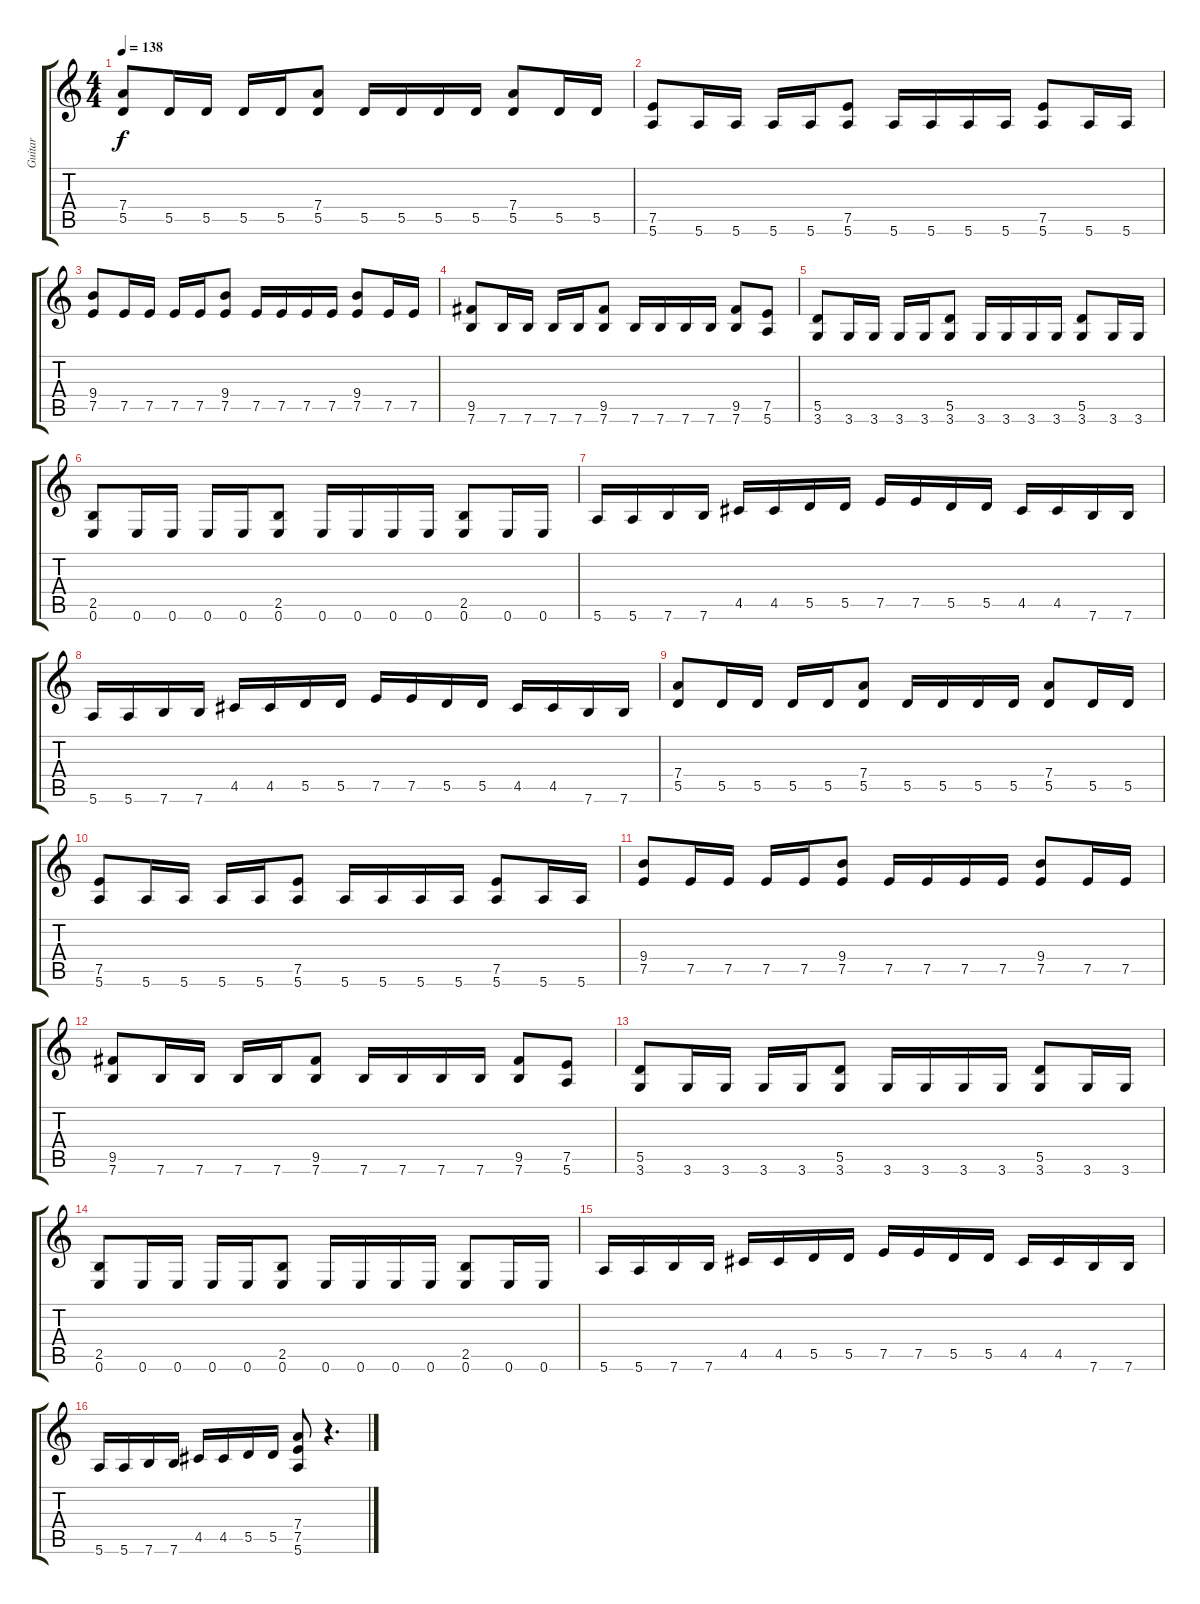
\track ("Guitar" "Guitar") {instrument distortionguitar}
\staff {score tabs}
\tuning (E4 B3 G3 D3 A2 E2) {hide}
\ts (4 4)
\tempo 138
\clef g2
\ks c
(7.4 5.5).8{dy f} 5.5.16 5.5.16 5.5.16 5.5.16 (7.4 5.5).8 5.5.16 5.5.16 5.5.16 5.5.16 (7.4 5.5).8 5.5.16 5.5.16 |
(7.5 5.6).8 5.6.16 5.6.16 5.6.16 5.6.16 (7.5 5.6).8 5.6.16 5.6.16 5.6.16 5.6.16 (7.5 5.6).8 5.6.16 5.6.16 |
(9.4 7.5).8 7.5.16 7.5.16 7.5.16 7.5.16 (9.4 7.5).8 7.5.16 7.5.16 7.5.16 7.5.16 (9.4 7.5).8 7.5.16 7.5.16 |
(9.5 7.6).8 7.6.16 7.6.16 7.6.16 7.6.16 (9.5 7.6).8 7.6.16 7.6.16 7.6.16 7.6.16 (9.5 7.6).8 (7.5 5.6).8 |
(5.5 3.6).8 3.6.16 3.6.16 3.6.16 3.6.16 (5.5 3.6).8 3.6.16 3.6.16 3.6.16 3.6.16 (5.5 3.6).8 3.6.16 3.6.16 |
(2.5 0.6).8 0.6.16 0.6.16 0.6.16 0.6.16 (2.5 0.6).8 0.6.16 0.6.16 0.6.16 0.6.16 (2.5 0.6).8 0.6.16 0.6.16 |
5.6.16 5.6.16 7.6.16 7.6.16 4.5.16 4.5.16 5.5.16 5.5.16 7.5.16 7.5.16 5.5.16 5.5.16 4.5.16 4.5.16 7.6.16 7.6.16 |
5.6.16 5.6.16 7.6.16 7.6.16 4.5.16 4.5.16 5.5.16 5.5.16 7.5.16 7.5.16 5.5.16 5.5.16 4.5.16 4.5.16 7.6.16 7.6.16 |
(7.4 5.5).8 5.5.16 5.5.16 5.5.16 5.5.16 (7.4 5.5).8 5.5.16 5.5.16 5.5.16 5.5.16 (7.4 5.5).8 5.5.16 5.5.16 |
(7.5 5.6).8 5.6.16 5.6.16 5.6.16 5.6.16 (7.5 5.6).8 5.6.16 5.6.16 5.6.16 5.6.16 (7.5 5.6).8 5.6.16 5.6.16 |
(9.4 7.5).8 7.5.16 7.5.16 7.5.16 7.5.16 (9.4 7.5).8 7.5.16 7.5.16 7.5.16 7.5.16 (9.4 7.5).8 7.5.16 7.5.16 |
(9.5 7.6).8 7.6.16 7.6.16 7.6.16 7.6.16 (9.5 7.6).8 7.6.16 7.6.16 7.6.16 7.6.16 (9.5 7.6).8 (7.5 5.6).8 |
(5.5 3.6).8 3.6.16 3.6.16 3.6.16 3.6.16 (5.5 3.6).8 3.6.16 3.6.16 3.6.16 3.6.16 (5.5 3.6).8 3.6.16 3.6.16 |
(2.5 0.6).8 0.6.16 0.6.16 0.6.16 0.6.16 (2.5 0.6).8 0.6.16 0.6.16 0.6.16 0.6.16 (2.5 0.6).8 0.6.16 0.6.16 |
5.6.16 5.6.16 7.6.16 7.6.16 4.5.16 4.5.16 5.5.16 5.5.16 7.5.16 7.5.16 5.5.16 5.5.16 4.5.16 4.5.16 7.6.16 7.6.16 |
5.6.16 5.6.16 7.6.16 7.6.16 4.5.16 4.5.16 5.5.16 5.5.16 (7.4 7.5 5.6).8 r.4{d}
